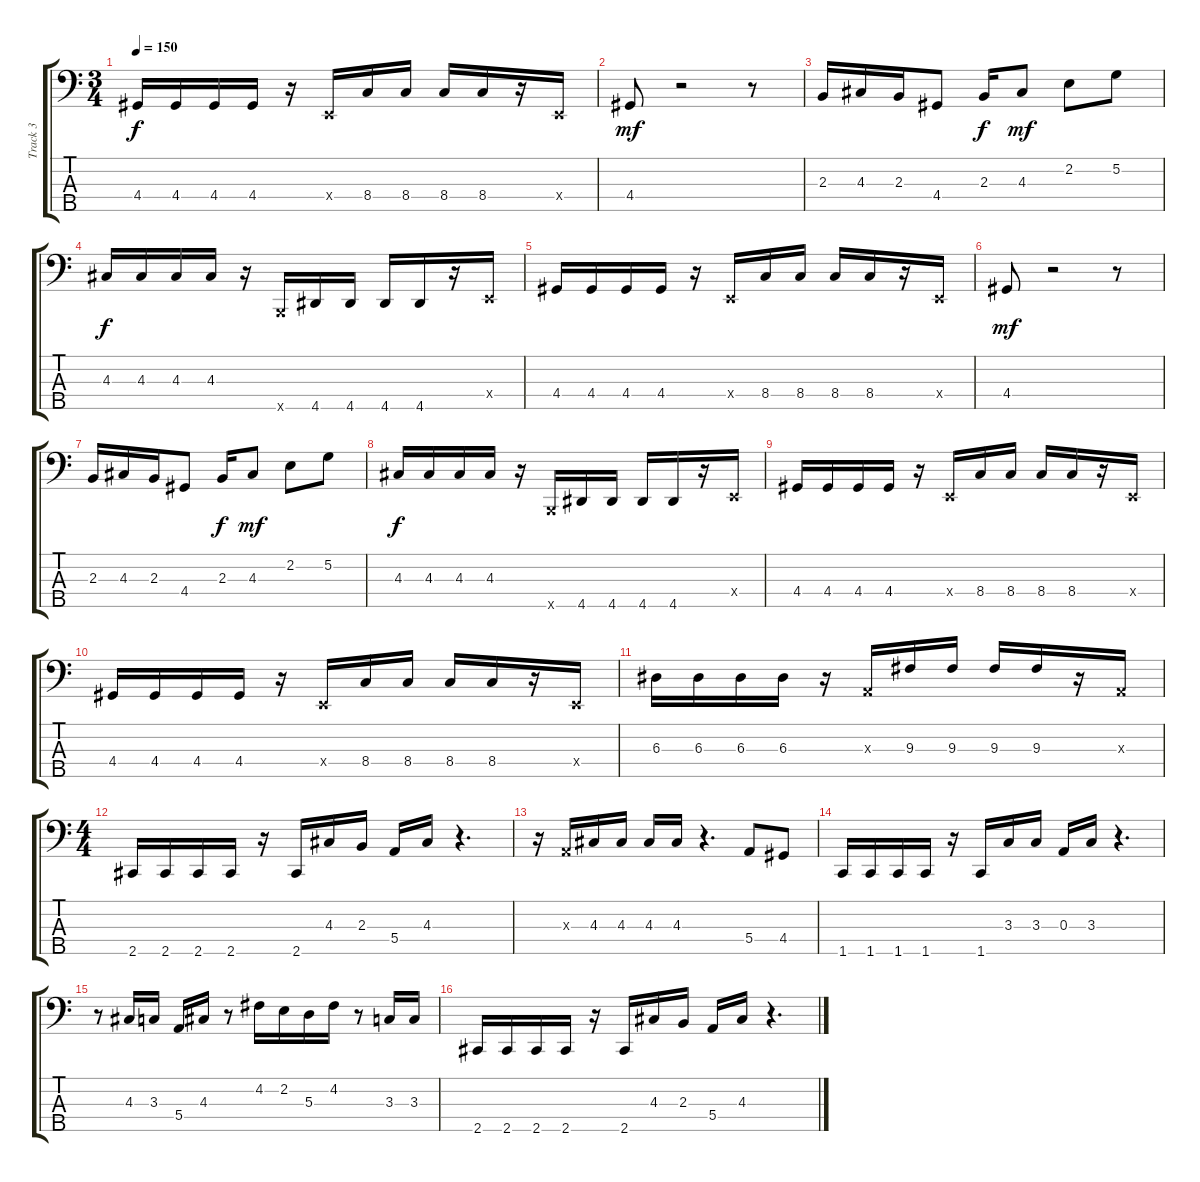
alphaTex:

\track ("Track 3" "Track 3") {instrument electricbassfinger}
\staff {score tabs}
\tuning (G2 D2 A1 E1 B0) {hide}
\ts (3 4)
\tempo 150
\clef f4
\ks c
4.4.16{dy f} 4.4.16 4.4.16 4.4.16 r.16 0.4{x}.16 8.4.16 8.4.16 8.4.16 8.4.16 r.16 0.4{x}.16 |
4.4.8{dy mf} r.2 r.8 |
2.3.16 4.3.16 2.3.16 4.4.8 2.3.16{dy f} 4.3.8{dy mf} 2.2.8 5.2.8 |
4.3.16{dy f} 4.3.16 4.3.16 4.3.16 r.16 0.5{x}.16 4.5.16 4.5.16 4.5.16 4.5.16 r.16 0.4{x}.16 |
4.4.16 4.4.16 4.4.16 4.4.16 r.16 0.4{x}.16 8.4.16 8.4.16 8.4.16 8.4.16 r.16 0.4{x}.16 |
4.4.8{dy mf} r.2 r.8 |
2.3.16 4.3.16 2.3.16 4.4.8 2.3.16{dy f} 4.3.8{dy mf} 2.2.8 5.2.8 |
4.3.16{dy f} 4.3.16 4.3.16 4.3.16 r.16 0.5{x}.16 4.5.16 4.5.16 4.5.16 4.5.16 r.16 0.4{x}.16 |
4.4.16 4.4.16 4.4.16 4.4.16 r.16 0.4{x}.16 8.4.16 8.4.16 8.4.16 8.4.16 r.16 0.4{x}.16 |
4.4.16 4.4.16 4.4.16 4.4.16 r.16 0.4{x}.16 8.4.16 8.4.16 8.4.16 8.4.16 r.16 0.4{x}.16 |
6.3.16 6.3.16 6.3.16 6.3.16 r.16 0.3{x}.16 9.3.16 9.3.16 9.3.16 9.3.16 r.16 0.3{x}.16 |
\ts (4 4)
2.5.16 2.5.16 2.5.16 2.5.16 r.16 2.5.16 4.3.16 2.3.16 5.4.16 4.3.16 r.4{d} |
r.16 0.3{x}.16 4.3.16 4.3.16 4.3.16 4.3.16 r.4{d} 5.4.8 4.4.8 |
1.5.16 1.5.16 1.5.16 1.5.16 r.16 1.5.16 3.3.16 3.3.16 0.3.16 3.3.16 r.4{d} |
r.8 4.3.16 3.3.16 5.4.16 4.3.16 r.8 4.2.16 2.2.16 5.3.16 4.2.16 r.8 3.3.16 3.3.16 |
2.5.16 2.5.16 2.5.16 2.5.16 r.16 2.5.16 4.3.16 2.3.16 5.4.16 4.3.16 r.4{d}
